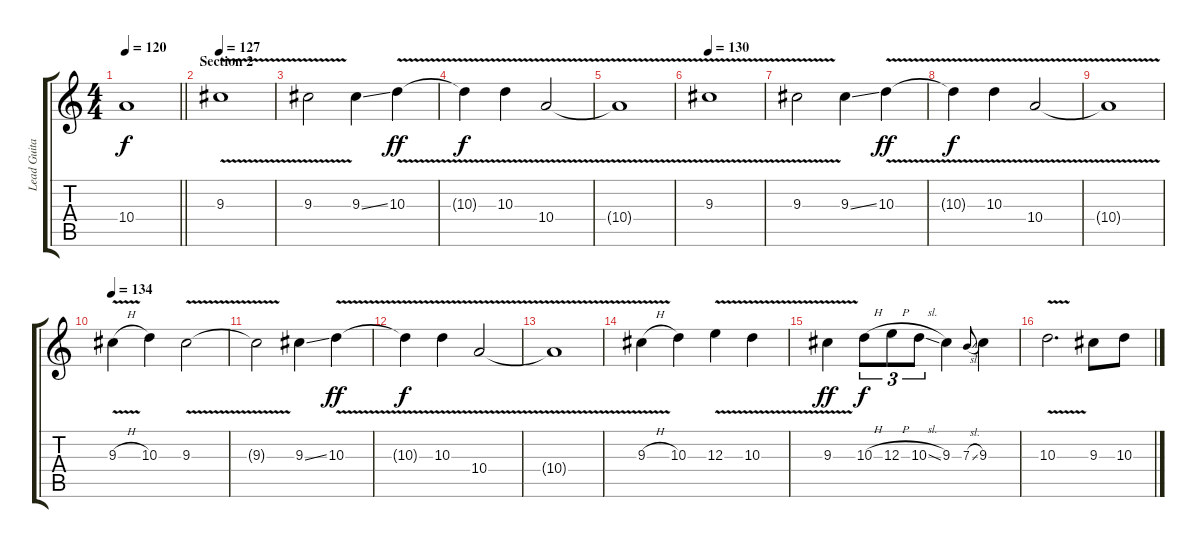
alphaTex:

\track ("Lead Guitar (Distortion with Delay)" "Lead Guita") {instrument overdrivenguitar}
\staff {score tabs}
\tuning (Db4 Ab3 E3 B2 Gb2 Db2) {hide}
\ts (4 4)
\tempo 120
\clef g2
\barLineRight lightlight
\ks c
10.4.1{dy f} |
\section ("" "Section 2")
\tempo 127
9.3{v}.1 |
9.3{v}.2 9.3{ss}.4 10.3{v}.4{dy ff} |
10.3{t}.4{dy f} 10.3{v}.4 10.4{v}.2 |
10.4{v t}.1 |
\tempo 130
9.3{v}.1 |
9.3{v}.2 9.3{ss}.4 10.3{v}.4{dy ff} |
10.3{t}.4{dy f} 10.3{v}.4 10.4{v}.2 |
10.4{v t}.1 |
\tempo 134
9.3{v h}.4 10.3.4 9.3{v}.2 |
9.3{v t}.2 9.3{ss}.4 10.3{v}.4{dy ff} |
10.3{t}.4{dy f} 10.3{v}.4 10.4{v}.2 |
10.4{v t}.1 |
9.3{v h}.4 10.3.4 12.3{v}.4 10.3{v}.4 |
9.3{v}.4{dy ff} 10.3{h}.8{tu (3 2) dy f} 12.3{h}.8{tu (3 2)} 10.3{sl}.8{tu (3 2)} 9.3.4 7.3{sl}.8{gr onbeat} 9.3.4 |
10.3{v}.2{d} 9.3.8 10.3.8
